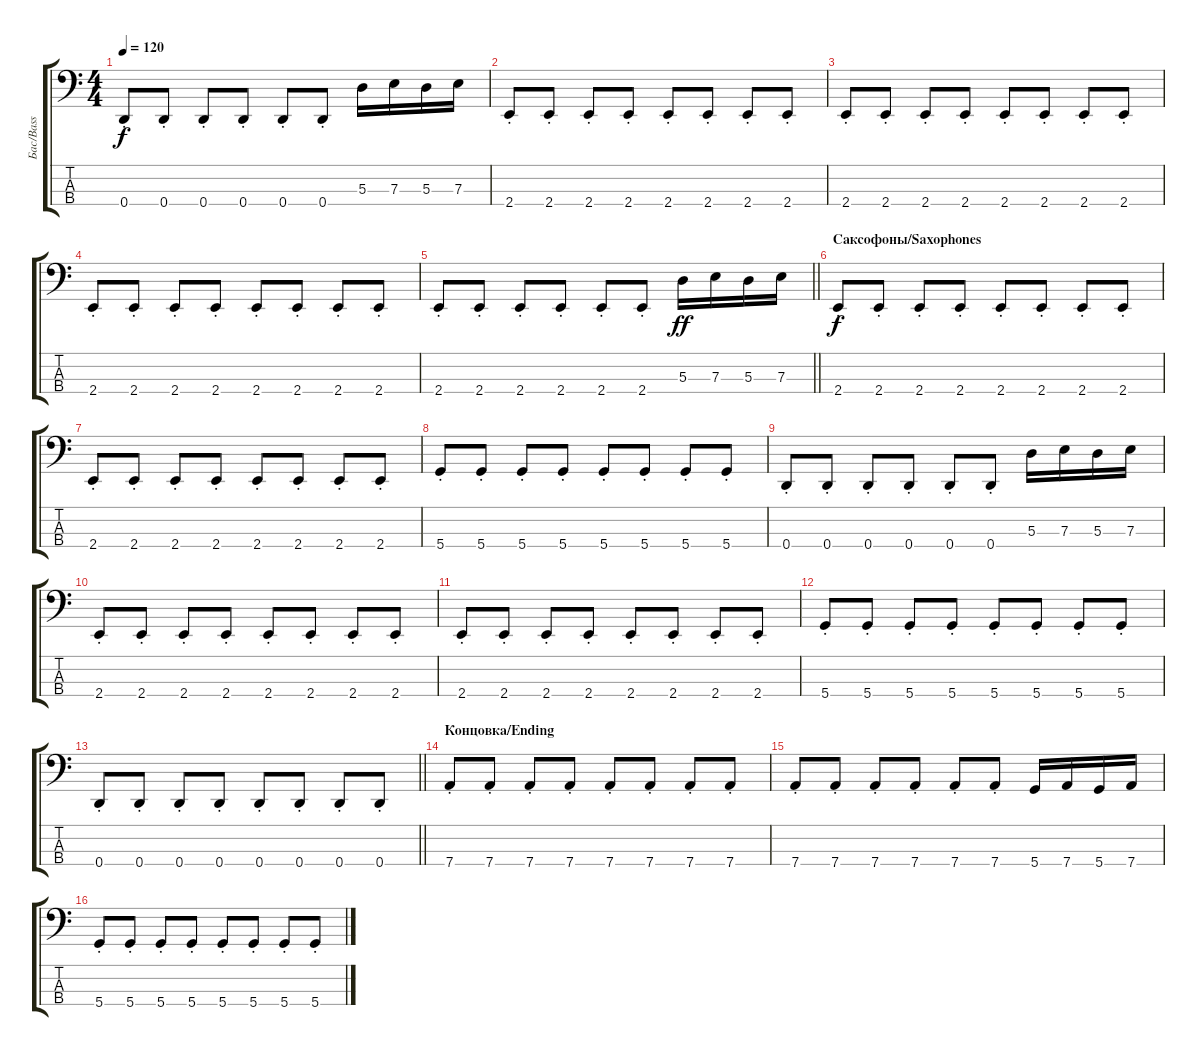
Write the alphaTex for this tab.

\track ("Бас/Bass" "Бас/Bass") {instrument synthbass2}
\staff {score tabs}
\tuning (G2 D2 A1 D1) {hide}
\ts (4 4)
\tempo 120
\clef f4
\ks c
0.4{st}.8{dy f} 0.4{st}.8 0.4{st}.8 0.4{st}.8 0.4{st}.8 0.4{st}.8 5.3.16 7.3.16 5.3.16 7.3.16 |
2.4{st}.8 2.4{st}.8 2.4{st}.8 2.4{st}.8 2.4{st}.8 2.4{st}.8 2.4{st}.8 2.4{st}.8 |
2.4{st}.8 2.4{st}.8 2.4{st}.8 2.4{st}.8 2.4{st}.8 2.4{st}.8 2.4{st}.8 2.4{st}.8 |
2.4{st}.8 2.4{st}.8 2.4{st}.8 2.4{st}.8 2.4{st}.8 2.4{st}.8 2.4{st}.8 2.4{st}.8 |
\barLineRight lightlight
2.4{st}.8 2.4{st}.8 2.4{st}.8 2.4{st}.8 2.4{st}.8 2.4{st}.8 5.3.16{dy ff} 7.3.16 5.3.16 7.3.16 |
\section ("" "Саксофоны/Saxophones")
2.4{st}.8{dy f} 2.4{st}.8 2.4{st}.8 2.4{st}.8 2.4{st}.8 2.4{st}.8 2.4{st}.8 2.4{st}.8 |
2.4{st}.8 2.4{st}.8 2.4{st}.8 2.4{st}.8 2.4{st}.8 2.4{st}.8 2.4{st}.8 2.4{st}.8 |
5.4{st}.8 5.4{st}.8 5.4{st}.8 5.4{st}.8 5.4{st}.8 5.4{st}.8 5.4{st}.8 5.4{st}.8 |
0.4{st}.8 0.4{st}.8 0.4{st}.8 0.4{st}.8 0.4{st}.8 0.4{st}.8 5.3.16 7.3.16 5.3.16 7.3.16 |
2.4{st}.8 2.4{st}.8 2.4{st}.8 2.4{st}.8 2.4{st}.8 2.4{st}.8 2.4{st}.8 2.4{st}.8 |
2.4{st}.8 2.4{st}.8 2.4{st}.8 2.4{st}.8 2.4{st}.8 2.4{st}.8 2.4{st}.8 2.4{st}.8 |
5.4{st}.8 5.4{st}.8 5.4{st}.8 5.4{st}.8 5.4{st}.8 5.4{st}.8 5.4{st}.8 5.4{st}.8 |
\barLineRight lightlight
0.4{st}.8 0.4{st}.8 0.4{st}.8 0.4{st}.8 0.4{st}.8 0.4{st}.8 0.4{st}.8 0.4{st}.8 |
\section ("" "Концовка/Ending")
7.4{st}.8 7.4{st}.8 7.4{st}.8 7.4{st}.8 7.4{st}.8 7.4{st}.8 7.4{st}.8 7.4{st}.8 |
7.4{st}.8 7.4{st}.8 7.4{st}.8 7.4{st}.8 7.4{st}.8 7.4{st}.8 5.4.16 7.4.16 5.4.16 7.4.16 |
5.4{st}.8 5.4{st}.8 5.4{st}.8 5.4{st}.8 5.4{st}.8 5.4{st}.8 5.4{st}.8 5.4{st}.8
